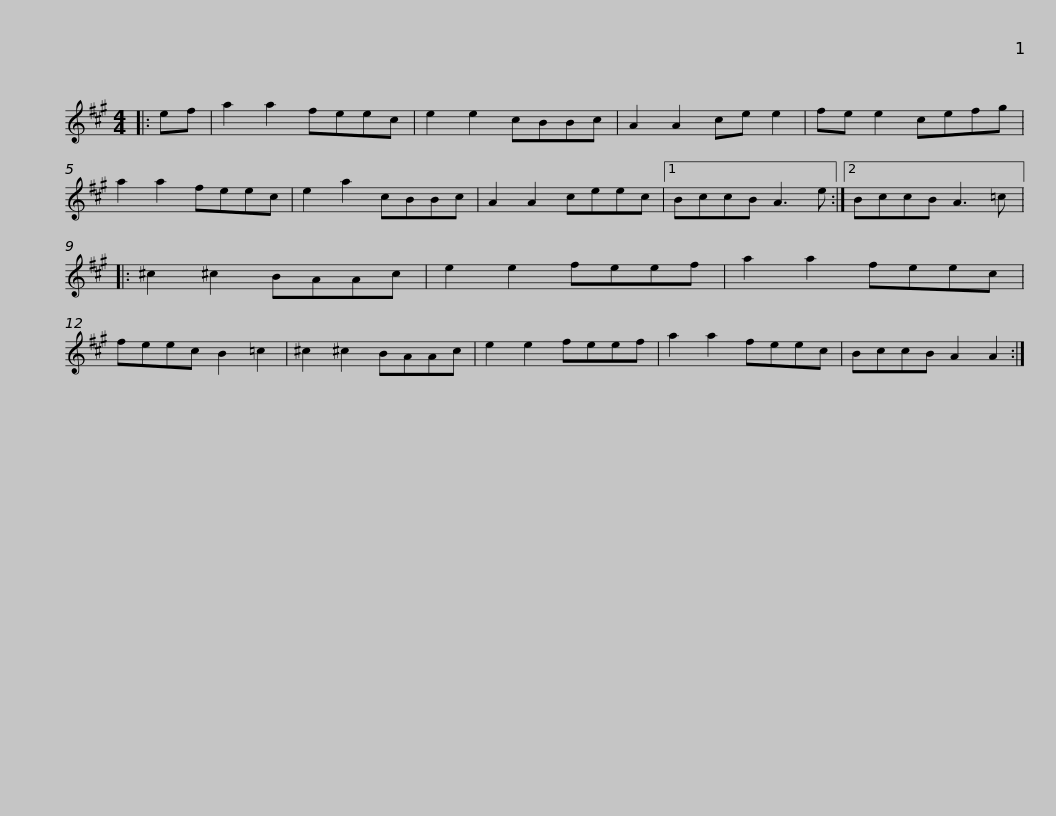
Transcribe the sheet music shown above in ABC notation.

X:1
L:1/8
M:4/4
I:linebreak $
K:A
V:1 treble
V:1
|: ef | a2 a2 feec | e2 e2 cBBc | A2 A2 ce e2 | fe e2 cefg | %5
 a2 a2 feec | e2 a2 cBBc |$ A2 A2 ceec |1 BccB A3 e :|2 BccB A3 =c |: %10
 ^c2 ^c2 BAAc | e2 e2 feef | a2 a2 feec |$ feec B2 =c2 | ^c2 ^c2 BAAc | %15
 e2 e2 feef | a2 a2 feec | BccB A2 A2 :| %18
